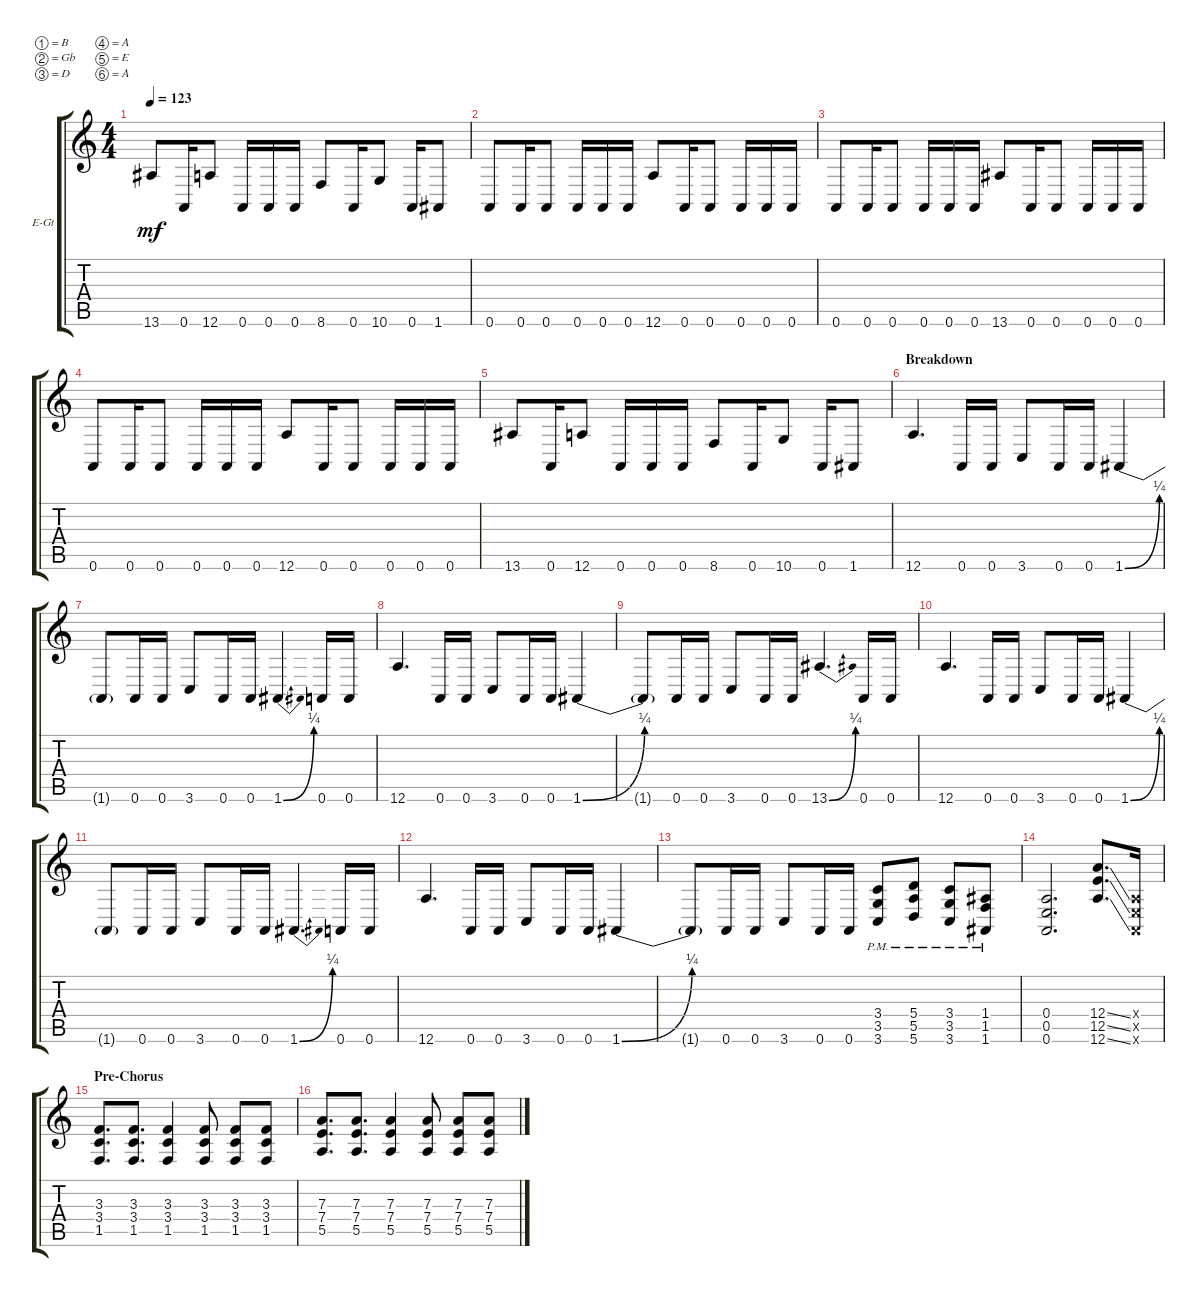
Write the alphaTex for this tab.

\bracketExtendMode groupsimilarinstruments
\firstSystemTrackNameOrientation horizontal
\otherSystemsTrackNameOrientation horizontal
\track ("Rhythm Guitar 1" "E-Gt") {instrument distortionguitar}
\staff {score tabs}
\tuning (B3 Gb3 D3 A2 E2 A1)
\ts (4 4)
\tempo 123
\clef g2
\ks aminor
13.6.8{dy mf} 0.6.16 12.6.8 0.6.16 0.6.16 0.6.16 8.6.8 0.6.16 10.6.8 0.6.16 1.6.8 |
0.6.8 0.6.16 0.6.8 0.6.16 0.6.16 0.6.16 12.6.8 0.6.16 0.6.8 0.6.16 0.6.16 0.6.16 |
0.6.8 0.6.16 0.6.8 0.6.16 0.6.16 0.6.16 13.6.8 0.6.16 0.6.8 0.6.16 0.6.16 0.6.16 |
0.6.8 0.6.16 0.6.8 0.6.16 0.6.16 0.6.16 12.6.8 0.6.16 0.6.8 0.6.16 0.6.16 0.6.16 |
13.6.8 0.6.16 12.6.8 0.6.16 0.6.16 0.6.16 8.6.8 0.6.16 10.6.8 0.6.16 1.6.8 |
\section ("" "Breakdown")
12.6.4{d} 0.6.16 0.6.16 3.6.8 0.6.16 0.6.16 1.6{be (bend 40.199999999999996 0 59.4 1)}.4 |
1.6{be (hold 0 0 60 0) t}.8 0.6.16 0.6.16 3.6.8 0.6.16 0.6.16 1.6{be (bend 39.6 0 59.4 1)}.4{d} 0.6.16 0.6.16 |
12.6.4{d} 0.6.16 0.6.16 3.6.8 0.6.16 0.6.16 1.6{be (bend 40.199999999999996 0 59.4 1)}.4 |
1.6{be (hold 0 0 60 0) t}.8 0.6.16 0.6.16 3.6.8 0.6.16 0.6.16 13.6{be (bend 39.6 0 59.4 1)}.4{d} 0.6.16 0.6.16 |
12.6.4{d} 0.6.16 0.6.16 3.6.8 0.6.16 0.6.16 1.6{be (bend 40.199999999999996 0 59.4 1)}.4 |
1.6{be (hold 0 0 60 0) t}.8 0.6.16 0.6.16 3.6.8 0.6.16 0.6.16 1.6{be (bend 39.6 0 59.4 1)}.4{d} 0.6.16 0.6.16 |
12.6.4{d} 0.6.16 0.6.16 3.6.8 0.6.16 0.6.16 1.6{be (bend 40.199999999999996 0 59.4 1)}.4 |
1.6{be (hold 0 0 60 0) t}.8 0.6.16 0.6.16 3.6.8 0.6.16 0.6.16 (3.6{pm} 3.5{pm} 3.4{pm}).8 (5.6{pm} 5.5{pm} 5.4{pm}).8 (3.6{pm} 3.4{pm} 3.5{pm}).8 (1.6{pm} 1.4{pm} 1.5{pm}).8 |
(0.4 0.5 0.6).2{d} (12.4{ss} 12.5{ss} 12.6{ss}).8{d} (0.6{x} 0.5{x} 0.4{x}).16 |
\section ("" "Pre-Chorus")
(1.5 3.4 3.3).8{d} (1.5 3.4 3.3).8{d} (1.5 3.4 3.3).4 (1.5 3.4 3.3).8 (1.5 3.4 3.3).8 (1.5 3.3 3.4).8 |
(5.5 7.4 7.3).8{d} (5.5 7.4 7.3).8{d} (5.5 7.4 7.3).4 (5.5 7.4 7.3).8 (5.5 7.4 7.3).8 (5.5 7.4 7.3).8
